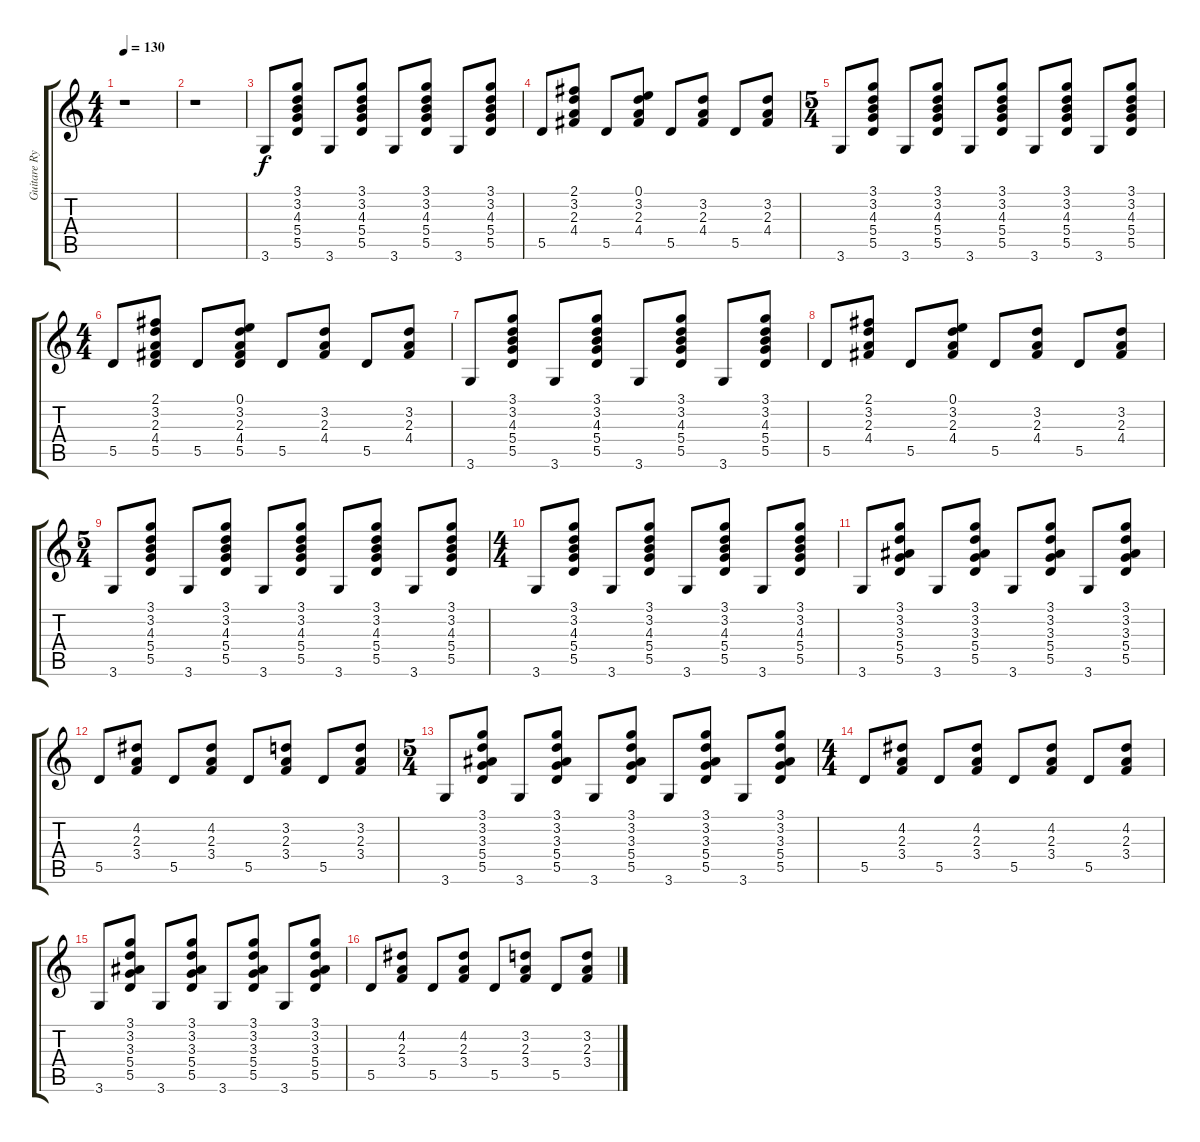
\track ("Guitare Rythm (acoustique)" "Guitare Ry") {instrument acousticguitarsteel}
\staff {score tabs}
\tuning (E4 B3 G3 D3 A2 E2) {hide}
\ts (4 4)
\tempo 130
\clef g2
\ks c
r.1{dy f instrument acousticguitarsteel} |
r.1 |
3.6.8 (3.1 3.2 4.3 5.4 5.5).8 3.6.8 (3.1 3.2 4.3 5.4 5.5).8 3.6.8 (3.1 3.2 4.3 5.4 5.5).8 3.6.8 (3.1 3.2 4.3 5.4 5.5).8 |
5.5.8 (2.1 3.2 2.3 4.4).8 5.5.8 (0.1 3.2 2.3 4.4).8 5.5.8 (3.2 2.3 4.4).8 5.5.8 (3.2 2.3 4.4).8 |
\ts (5 4)
3.6.8 (3.1 3.2 4.3 5.4 5.5).8 3.6.8 (3.1 3.2 4.3 5.4 5.5).8 3.6.8 (3.1 3.2 4.3 5.4 5.5).8 3.6.8 (3.1 3.2 4.3 5.4 5.5).8 3.6.8 (3.1 3.2 4.3 5.4 5.5).8 |
\ts (4 4)
5.5.8 (2.1 3.2 2.3 4.4 5.5).8 5.5.8 (0.1 3.2 2.3 4.4 5.5).8 5.5.8 (3.2 2.3 4.4).8 5.5.8 (3.2 2.3 4.4).8 |
3.6.8 (3.1 3.2 4.3 5.4 5.5).8 3.6.8 (3.1 3.2 4.3 5.4 5.5).8 3.6.8 (3.1 3.2 4.3 5.4 5.5).8 3.6.8 (3.1 3.2 4.3 5.4 5.5).8 |
5.5.8 (2.1 3.2 2.3 4.4).8 5.5.8 (0.1 3.2 2.3 4.4).8 5.5.8 (3.2 2.3 4.4).8 5.5.8 (3.2 2.3 4.4).8 |
\ts (5 4)
3.6.8 (3.1 3.2 4.3 5.4 5.5).8 3.6.8 (3.1 3.2 4.3 5.4 5.5).8 3.6.8 (3.1 3.2 4.3 5.4 5.5).8 3.6.8 (3.1 3.2 4.3 5.4 5.5).8 3.6.8 (3.1 3.2 4.3 5.4 5.5).8 |
\ts (4 4)
3.6.8 (3.1 3.2 4.3 5.4 5.5).8 3.6.8 (3.1 3.2 4.3 5.4 5.5).8 3.6.8 (3.1 3.2 4.3 5.4 5.5).8 3.6.8 (3.1 3.2 4.3 5.4 5.5).8 |
3.6.8 (3.1 3.2 3.3 5.4 5.5).8 3.6.8 (3.1 3.2 3.3 5.4 5.5).8 3.6.8 (3.1 3.2 3.3 5.4 5.5).8 3.6.8 (3.1 3.2 3.3 5.4 5.5).8 |
5.5.8 (4.2 2.3 3.4).8 5.5.8 (4.2 2.3 3.4).8 5.5.8 (3.2 2.3 3.4).8 5.5.8 (3.2 2.3 3.4).8 |
\ts (5 4)
3.6.8 (3.1 3.2 3.3 5.4 5.5).8 3.6.8 (3.1 3.2 3.3 5.4 5.5).8 3.6.8 (3.1 3.2 3.3 5.4 5.5).8 3.6.8 (3.1 3.2 3.3 5.4 5.5).8 3.6.8 (3.1 3.2 3.3 5.4 5.5).8 |
\ts (4 4)
5.5.8 (4.2 2.3 3.4).8 5.5.8 (4.2 2.3 3.4).8 5.5.8 (4.2 2.3 3.4).8 5.5.8 (4.2 2.3 3.4).8 |
3.6.8 (3.1 3.2 3.3 5.4 5.5).8 3.6.8 (3.1 3.2 3.3 5.4 5.5).8 3.6.8 (3.1 3.2 3.3 5.4 5.5).8 3.6.8 (3.1 3.2 3.3 5.4 5.5).8 |
5.5.8 (4.2 2.3 3.4).8 5.5.8 (4.2 2.3 3.4).8 5.5.8 (3.2 2.3 3.4).8 5.5.8 (3.2 2.3 3.4).8
